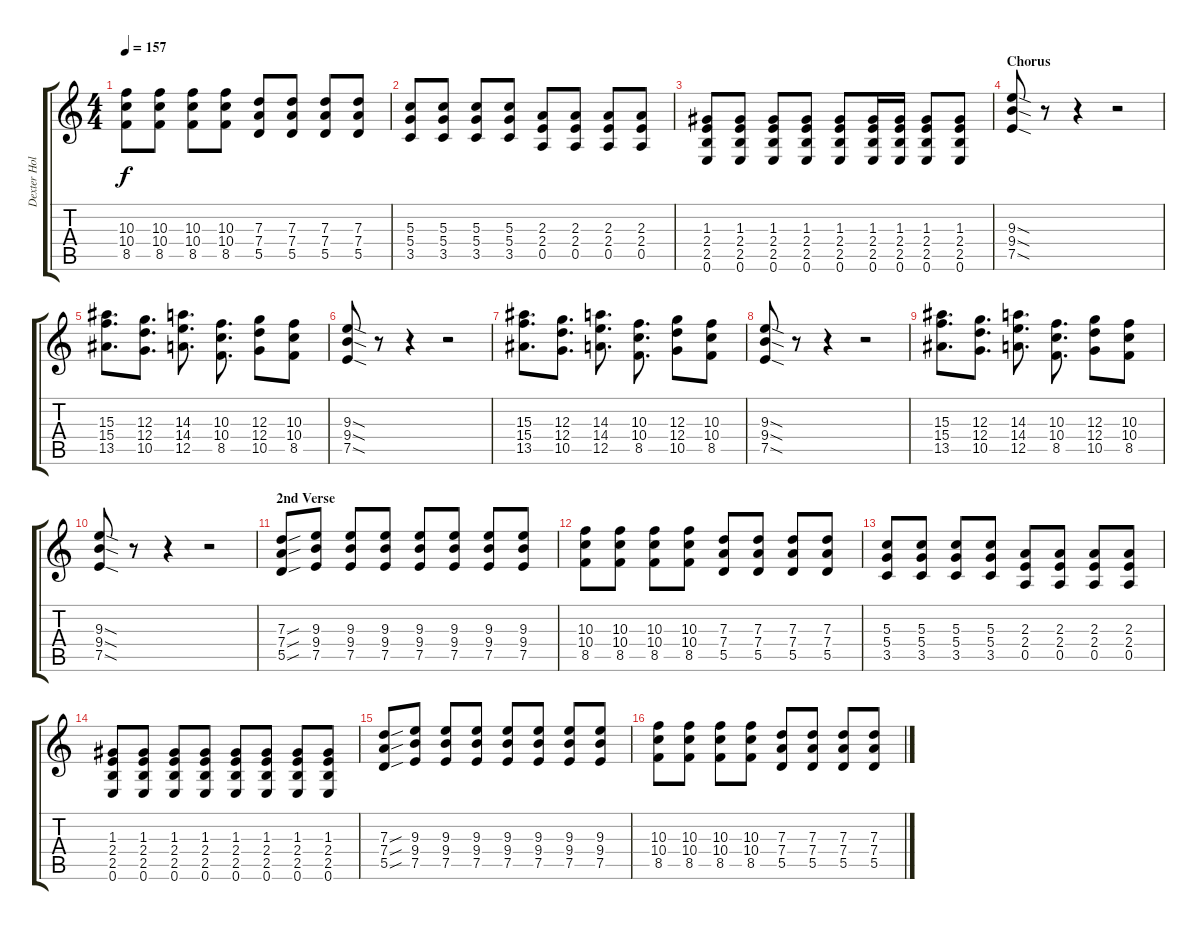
\track ("Dexter Holland - Rhythm Guitar" "Dexter Hol") {instrument distortionguitar}
\staff {score tabs}
\tuning (E4 B3 G3 D3 A2 E2) {hide}
\ts (4 4)
\tempo 157
\clef g2
\ks c
(10.3 10.4 8.5).8{dy f} (10.3 10.4 8.5).8 (10.3 10.4 8.5).8 (10.3 10.4 8.5).8 (7.3 7.4 5.5).8 (7.3 7.4 5.5).8 (7.3 7.4 5.5).8 (7.3 7.4 5.5).8 |
(5.3 5.4 3.5).8 (5.3 5.4 3.5).8 (5.3 5.4 3.5).8 (5.3 5.4 3.5).8 (2.3 2.4 0.5).8 (2.3 2.4 0.5).8 (2.3 2.4 0.5).8 (2.3 2.4 0.5).8 |
(1.3 2.4 2.5 0.6).8 (1.3 2.4 2.5 0.6).8 (1.3 2.4 2.5 0.6).8 (1.3 2.4 2.5 0.6).8 (1.3 2.4 2.5 0.6).8 (1.3 2.4 2.5 0.6).16 (1.3 2.4 2.5 0.6).16 (1.3 2.4 2.5 0.6).8 (1.3 2.4 2.5 0.6).8 |
\section ("" "Chorus")
(9.3{sod} 9.4{sod} 7.5{sod}).8 r.8 r.4 r.2 |
(15.3 15.4 13.5).8{d} (12.3 12.4 10.5).8{d} (14.3 14.4 12.5).8{d} (10.3 10.4 8.5).8{d} (12.3 12.4 10.5).8 (10.3 10.4 8.5).8 |
(9.3{sod} 9.4{sod} 7.5{sod}).8 r.8 r.4 r.2 |
(15.3 15.4 13.5).8{d} (12.3 12.4 10.5).8{d} (14.3 14.4 12.5).8{d} (10.3 10.4 8.5).8{d} (12.3 12.4 10.5).8 (10.3 10.4 8.5).8 |
(9.3{sod} 9.4{sod} 7.5{sod}).8 r.8 r.4 r.2 |
(15.3 15.4 13.5).8{d} (12.3 12.4 10.5).8{d} (14.3 14.4 12.5).8{d} (10.3 10.4 8.5).8{d} (12.3 12.4 10.5).8 (10.3 10.4 8.5).8 |
(9.3{sod} 9.4{sod} 7.5{sod}).8 r.8 r.4 r.2 |
\section ("" "2nd Verse")
(7.3{sou} 7.4{sou} 5.5{sou}).8 (9.3 9.4 7.5).8 (9.3 9.4 7.5).8 (9.3 9.4 7.5).8 (9.3 9.4 7.5).8 (9.3 9.4 7.5).8 (9.3 9.4 7.5).8 (9.3 9.4 7.5).8 |
(10.3 10.4 8.5).8 (10.3 10.4 8.5).8 (10.3 10.4 8.5).8 (10.3 10.4 8.5).8 (7.3 7.4 5.5).8 (7.3 7.4 5.5).8 (7.3 7.4 5.5).8 (7.3 7.4 5.5).8 |
(5.3 5.4 3.5).8 (5.3 5.4 3.5).8 (5.3 5.4 3.5).8 (5.3 5.4 3.5).8 (2.3 2.4 0.5).8 (2.3 2.4 0.5).8 (2.3 2.4 0.5).8 (2.3 2.4 0.5).8 |
(1.3 2.4 2.5 0.6).8 (1.3 2.4 2.5 0.6).8 (1.3 2.4 2.5 0.6).8 (1.3 2.4 2.5 0.6).8 (1.3 2.4 2.5 0.6).8 (1.3 2.4 2.5 0.6).8 (1.3 2.4 2.5 0.6).8 (1.3 2.4 2.5 0.6).8 |
(7.3{sou} 7.4{sou} 5.5{sou}).8 (9.3 9.4 7.5).8 (9.3 9.4 7.5).8 (9.3 9.4 7.5).8 (9.3 9.4 7.5).8 (9.3 9.4 7.5).8 (9.3 9.4 7.5).8 (9.3 9.4 7.5).8 |
(10.3 10.4 8.5).8 (10.3 10.4 8.5).8 (10.3 10.4 8.5).8 (10.3 10.4 8.5).8 (7.3 7.4 5.5).8 (7.3 7.4 5.5).8 (7.3 7.4 5.5).8 (7.3 7.4 5.5).8
